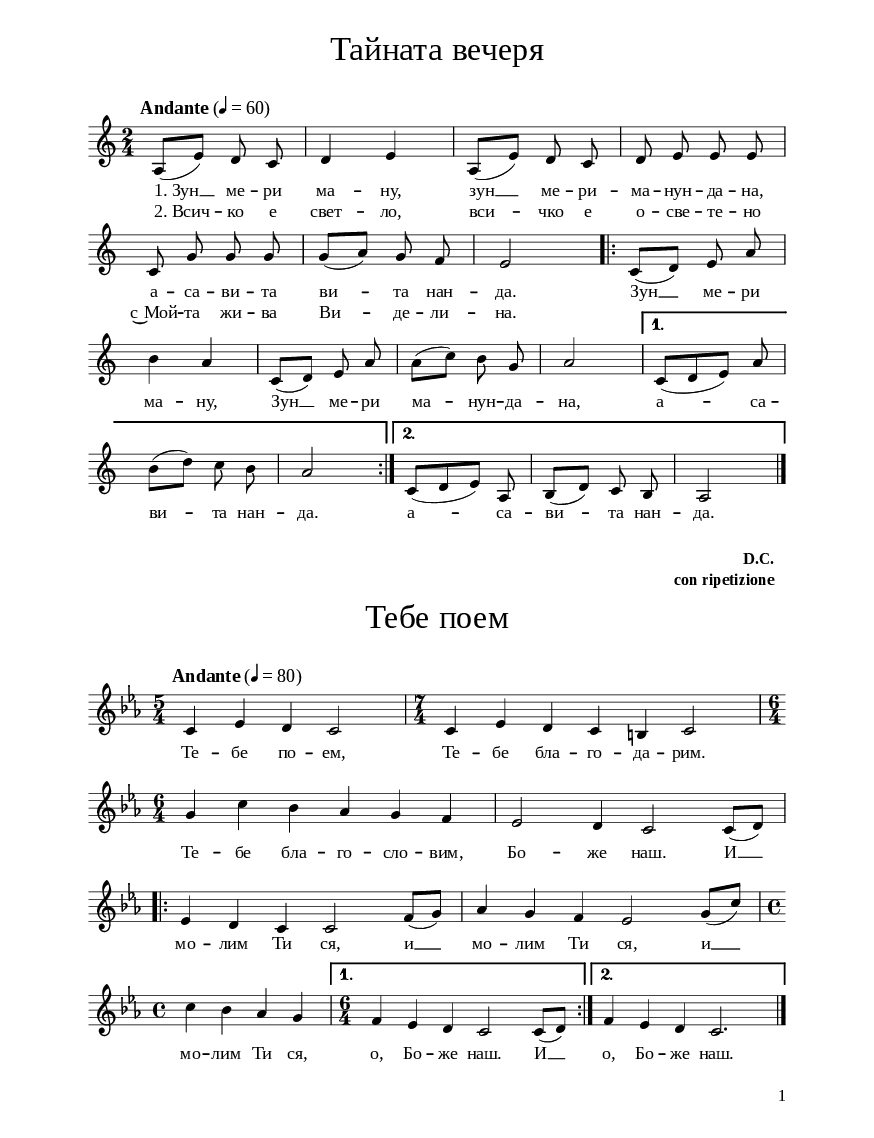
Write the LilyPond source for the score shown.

\version "2.24.3"

% include paper part and global functions
\include "include/globals.ily"

\bookpart {
  \label #'ref066_1
  \tocItem \markup "Тайната вечеря"
  \include "include/bookpart-paper.ily"
  \score {
    \include "include/score-layout.ily"

    \new Voice \absolute  {
      \clef treble
      \key a \minor
      \time 2/4
      \tempoFunc "Andante" 4 "60"
      \autoBeamOff

      a8 ([ e'8 ]) d'8 c'8 | d'4 e'4 | a8 ([ e'8 ])  d'8 c'8 | d'8 e'8 e'8 e'8 \break |
      c'8 g'8 g'8 g'8 | g'8 ([a'8]) g'8 f'8 | e'2 \repeat volta 2 {
        c'8 ([ d'8 ]) e'8 a'8 |\break
        b'4 a'4 | c'8 ([ d'8 ]) e'8 a'8 | a'8 ([ c''8 ]) b'8 g'8 | a'2 |
      } \alternative {
        {
          c'8 ([ d' e' ]) a'  | \break
          b'8 ([ d''8 ]) c''8 b'8 | a'2 |
        } {  c'8 ([ d'8 e'8 ]) a8 | b8 ([ d'8 ]) c'8 b8 | a2 | \bar "|." \break }
      }
    }

    \addlyrics {
      "1. Зун" __ ме -- ри ма -- ну, зун __ ме -- ри -- ма -- нун -- да -- на,
      а -- са -- ви -- та ви -- та нан -- да. Зун __ ме -- ри
      ма -- ну, Зун __ ме -- ри ма -- нун -- да -- на, а -- са --
      ви -- та  нан -- да.  а -- са -- ви -- та  нан -- да.
    }

    \addlyrics {
      "2. Всич" -- ко е свет -- ло, вси -- чко е о -- све -- те -- но
      с~Мой -- та жи -- ва Ви -- де -- ли -- на.
    }

    \header {
      title = \titleFunc "Тайната вечеря" "Tajnata večerja"
    }

    \midi{}

  } % score
  \markup \dc-two "D.C." "con ripetizione"


 \label #'ref066_2
  \tocItem \markup "Тебе поем"
  \paper {
    print-all-headers = ##t
    print-page-number = ##t
    print-first-page-number = ##t

    % put page numbers on the bottom
    oddHeaderMarkup = \markup ""
    evenHeaderMarkup = \markup ""
    oddFooterMarkup = \markup
    \fill-line {
      ""
      \if \should-print-page-number \fromproperty #'page:page-number-string
    }
    evenFooterMarkup = \markup
    \fill-line {
      \if \should-print-page-number \fromproperty #'page:page-number-string
      ""
    }

    left-margin = 1.5\cm
    right-margin = 1.5\cm
    top-margin = 1.6\cm
    bottom-margin = 1.2\cm
    ragged-bottom = ##t % do not spread the staves to fill the whole vertical space

    % change distance between staves
    system-system-spacing =
    #'((basic-distance . 9.5)
       (minimum-distance . 6)
       (padding . 1)
       (stretchability . 12))
  }
  \score {
    \include "include/score-layout.ily"

    \new Voice \absolute  {
      \clef treble
      \key c \minor
      \time 5/4
      \tempoFunc "Andante" 4 "80"
      c'4 es'4 d'4 c'2 | \time 7/4 c'4 es'4 d'4 c'4 b4 c'2 |  \break
      \time 6/4 g'4 c''4 bes'4 as'4 g'4 f'4 |  es'2 d'4 c'2 c'8 ( d'8 ) | \break
      \repeat volta 2 {
        es'4 d'4 c'4 c'2 f'8 ( g'8 ) | as'4 g'4 f'4 es'2  g'8 ( c''8 ) | \time 4/4 \break
        c''4 bes'4 as'4 g'4
      } \alternative {
        { \time 6/4 f'4 es'4 d'4 c'2 c'8 ( d'8 ) }
        {
          f'4 \override Staff.BarLine.stencil = ##f es'4 d'4 c'2.
          \revert Staff.BarLine.stencil
          \bar "|."
        }
      }
    }

    \addlyrics {
      Те -- бе по -- ем, Те -- бе бла -- го -- да -- рим.
      Те -- бе бла -- го -- сло -- вим, Бо -- же наш.  И __
      мо -- лим Ти ся, и __  мо -- лим Ти ся,  и __
      мо -- лим Ти ся, o, Бо -- же наш. И __ o, Бо -- же наш.
    }

    \header {
      title = \titleFunc "Тебе поем" "Tebe poem"
    }

    \midi{}

  } % score
  

} % bookpart
